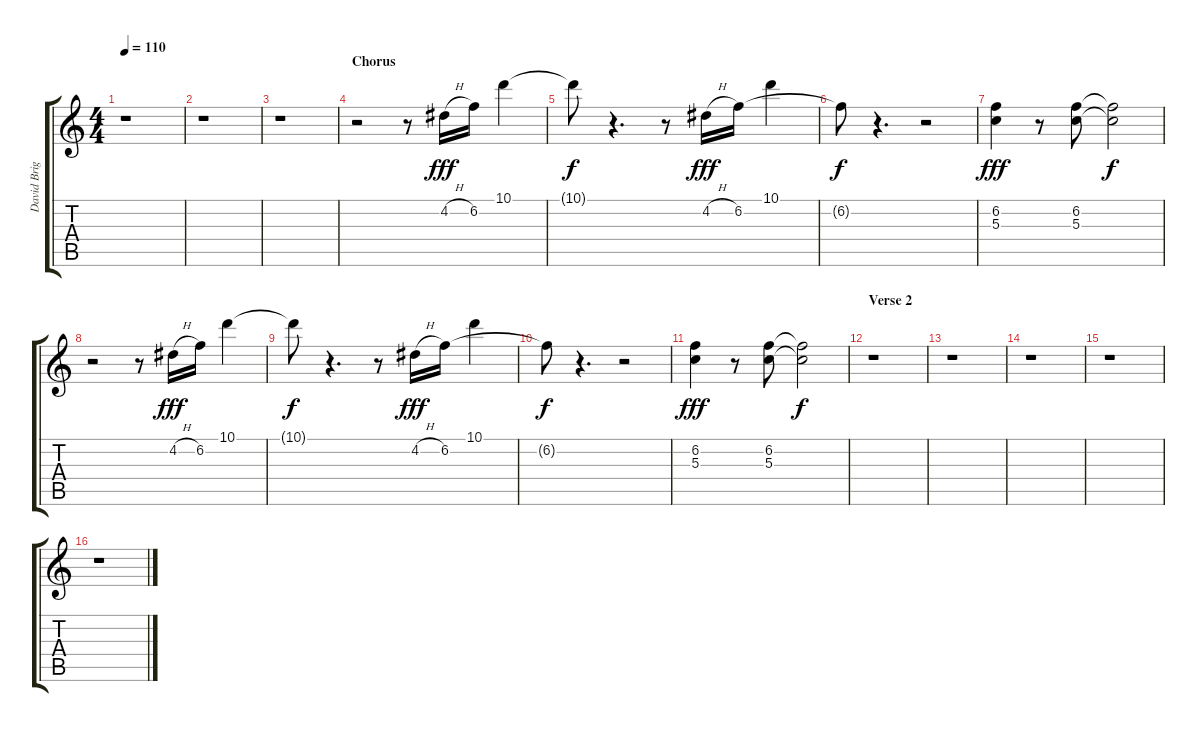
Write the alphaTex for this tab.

\track ("David Briggs" "David Brig") {instrument overdrivenguitar}
\staff {score tabs}
\tuning (E4 B3 G3 D3 A2 E2) {hide}
\ts (4 4)
\tempo 110
\clef g2
\ks c
r.1{dy fff} |
r.1 |
r.1 |
\section ("" "Chorus")
r.2{volume 16} r.8 4.2{h}.16 6.2.16 10.1.4 |
10.1{t}.8{dy f} r.4{d} r.8 4.2{h}.16{dy fff} 6.2.16 10.1.4 |
6.2{t}.8{dy f} r.4{d} r.2 |
(6.2 5.3).4{dy fff volume 9} r.8 (6.2 5.3).8 (6.2{t} 5.3{t}).2{dy f} |
r.2{volume 16} r.8 4.2{h}.16{dy fff} 6.2.16 10.1.4 |
10.1{t}.8{dy f} r.4{d} r.8 4.2{h}.16{dy fff} 6.2.16 10.1.4 |
6.2{t}.8{dy f} r.4{d} r.2 |
(6.2 5.3).4{dy fff volume 9} r.8 (6.2 5.3).8 (6.2{t} 5.3{t}).2{dy f} |
\section ("" "Verse 2")
r.1 |
r.1 |
r.1 |
r.1 |
r.1
